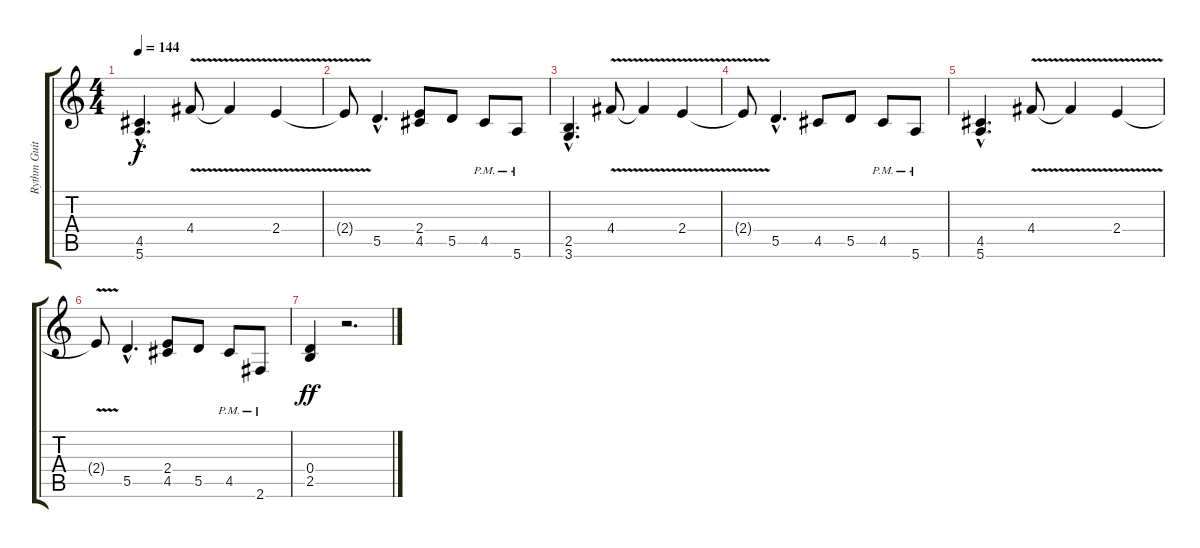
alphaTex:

\track ("Rythm Guitar ( Distortion )" "Rythm Guit") {instrument distortionguitar}
\staff {score tabs}
\tuning (E4 B3 G3 D3 A2 E2) {hide}
\ts (4 4)
\tempo 144
\clef g2
\ks c
(4.5{hac} 5.6{hac}).4{d dy f} 4.4{v}.8 4.4{t}.4 2.4{v}.4 |
2.4{t}.8 5.5{hac}.4{d} (2.4 4.5).8 5.5.8 4.5{pm}.8 5.6{pm}.8 |
(2.5{hac} 3.6{hac}).4{d} 4.4{v}.8 4.4{t}.4 2.4{v}.4 |
2.4{t}.8 5.5{hac}.4{d} 4.5.8 5.5.8 4.5{pm}.8 5.6{pm}.8 |
(4.5{hac} 5.6{hac}).4{d} 4.4{v}.8 4.4{t}.4 2.4{v}.4 |
2.4{t}.8 5.5{hac}.4{d} (2.4 4.5).8 5.5.8 4.5{pm}.8 2.6{pm}.8 |
(0.4 2.5).4{dy ff} r.2{d}
